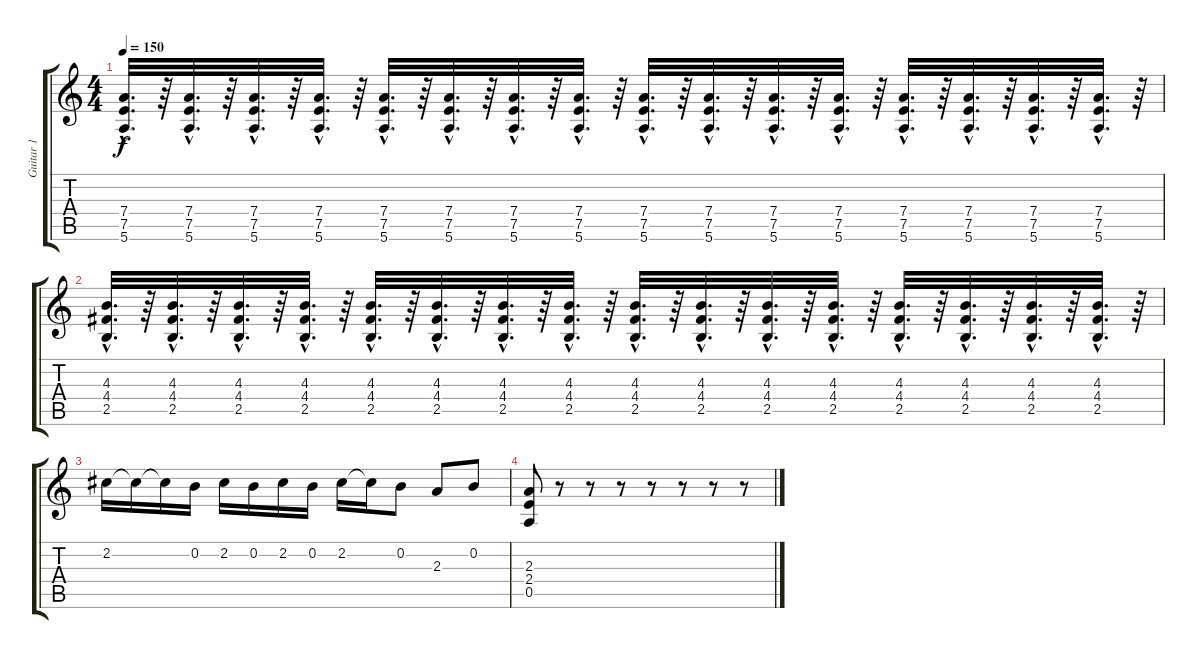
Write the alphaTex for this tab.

\track ("Guitar 1" "Guitar 1") {instrument overdrivenguitar}
\staff {score tabs}
\tuning (E4 B3 G3 D3 A2 E2) {hide}
\ts (4 4)
\tempo 150
\clef g2
\ks c
(7.4{hac} 7.5{hac} 5.6{hac}).32{d dy f} r.64 (7.4{hac} 7.5{hac} 5.6{hac}).32{d} r.64 (7.4{hac} 7.5{hac} 5.6{hac}).32{d} r.64 (7.4{hac} 7.5{hac} 5.6{hac}).32{d} r.64 (7.4{hac} 7.5{hac} 5.6{hac}).32{d} r.64 (7.4{hac} 7.5{hac} 5.6{hac}).32{d} r.64 (7.4{hac} 7.5{hac} 5.6{hac}).32{d} r.64 (7.4{hac} 7.5{hac} 5.6{hac}).32{d} r.64 (7.4{hac} 7.5{hac} 5.6{hac}).32{d} r.64 (7.4{hac} 7.5{hac} 5.6{hac}).32{d} r.64 (7.4{hac} 7.5{hac} 5.6{hac}).32{d} r.64 (7.4{hac} 7.5{hac} 5.6{hac}).32{d} r.64 (7.4{hac} 7.5{hac} 5.6{hac}).32{d} r.64 (7.4{hac} 7.5{hac} 5.6{hac}).32{d} r.64 (7.4{hac} 7.5{hac} 5.6{hac}).32{d} r.64 (7.4{hac} 7.5{hac} 5.6{hac}).32{d} r.64 |
(4.3{hac} 4.4{hac} 2.5{hac}).32{d} r.64 (4.3{hac} 4.4{hac} 2.5{hac}).32{d} r.64 (4.3{hac} 4.4{hac} 2.5{hac}).32{d} r.64 (4.3{hac} 4.4{hac} 2.5{hac}).32{d} r.64 (4.3{hac} 4.4{hac} 2.5{hac}).32{d} r.64 (4.3{hac} 4.4{hac} 2.5{hac}).32{d} r.64 (4.3{hac} 4.4{hac} 2.5{hac}).32{d} r.64 (4.3{hac} 4.4{hac} 2.5{hac}).32{d} r.64 (4.3{hac} 4.4{hac} 2.5{hac}).32{d} r.64 (4.3{hac} 4.4{hac} 2.5{hac}).32{d} r.64 (4.3{hac} 4.4{hac} 2.5{hac}).32{d} r.64 (4.3{hac} 4.4{hac} 2.5{hac}).32{d} r.64 (4.3{hac} 4.4{hac} 2.5{hac}).32{d} r.64 (4.3{hac} 4.4{hac} 2.5{hac}).32{d} r.64 (4.3{hac} 4.4{hac} 2.5{hac}).32{d} r.64 (4.3{hac} 4.4{hac} 2.5{hac}).32{d} r.64 |
2.2.16{instrument overdrivenguitar} 2.2{t}.16 2.2{t}.16 0.2.16 2.2.16 0.2.16 2.2.16 0.2.16 2.2.16 2.2{t}.16 0.2.8 2.3.8 0.2.8 |
(2.3 2.4 0.5).8{instrument distortionguitar} r.8 r.8 r.8 r.8 r.8 r.8 r.8
